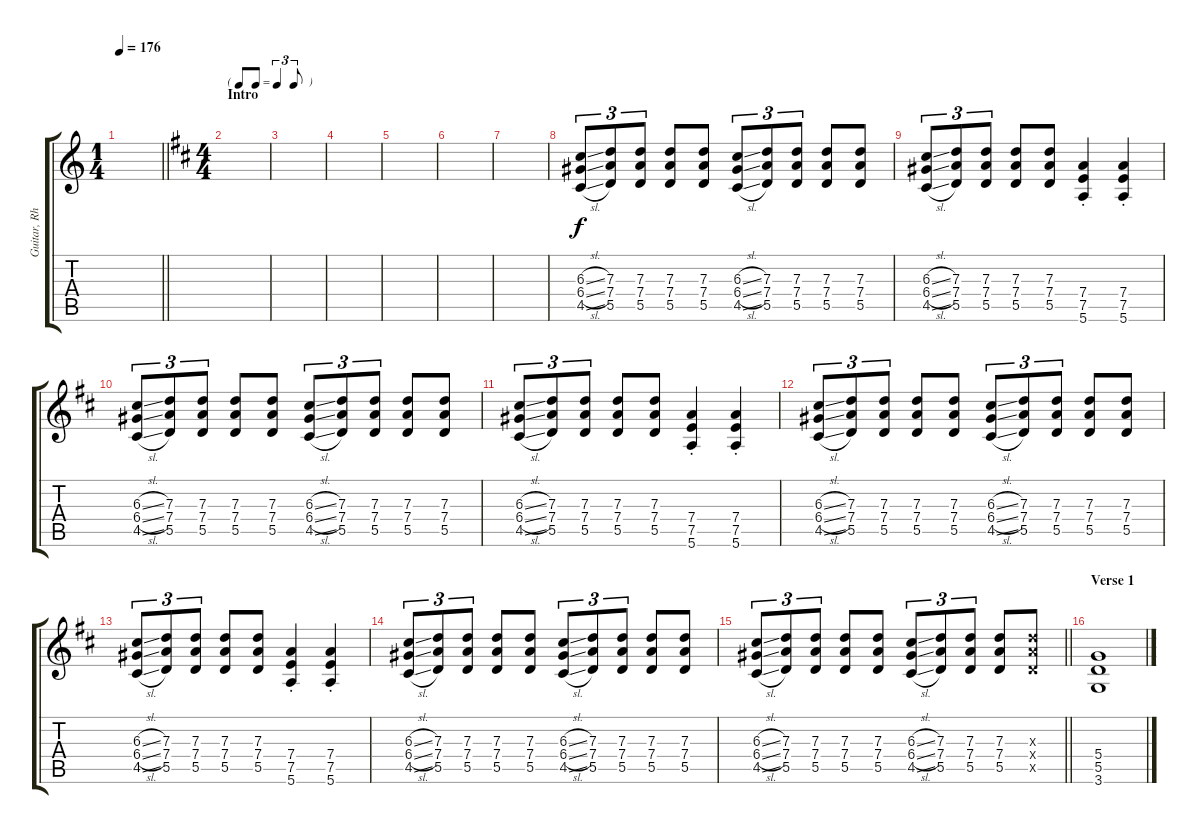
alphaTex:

\track ("Guitar, Rhythm" "Guitar, Rh") {instrument overdrivenguitar}
\staff {score tabs}
\tuning (E4 B3 G3 D3 A2 E2) {hide}
\ts (1 4)
\tempo 176
\clef g2
\barLineRight lightlight
\ks c
|
\ts (4 4)
\tf triplet8th
\section ("" "Intro")
\ks d
|
|
|
|
|
|
(6.3{sl} 6.4{sl} 4.5{sl}).8{tu (3 2)} (7.3 7.4 5.5).8{tu (3 2)} (7.3 7.4 5.5).8{tu (3 2)} (7.3 7.4 5.5).8 (7.3 7.4 5.5).8 (6.3{sl} 6.4{sl} 4.5{sl}).8{tu (3 2)} (7.3 7.4 5.5).8{tu (3 2)} (7.3 7.4 5.5).8{tu (3 2)} (7.3 7.4 5.5).8 (7.3 7.4 5.5).8 |
(6.3{sl} 6.4{sl} 4.5{sl}).8{tu (3 2)} (7.3 7.4 5.5).8{tu (3 2)} (7.3 7.4 5.5).8{tu (3 2)} (7.3 7.4 5.5).8 (7.3 7.4 5.5).8 (7.4{st} 7.5{st} 5.6{st}).4 (7.4{st} 7.5{st} 5.6{st}).4 |
(6.3{sl} 6.4{sl} 4.5{sl}).8{tu (3 2)} (7.3 7.4 5.5).8{tu (3 2)} (7.3 7.4 5.5).8{tu (3 2)} (7.3 7.4 5.5).8 (7.3 7.4 5.5).8 (6.3{sl} 6.4{sl} 4.5{sl}).8{tu (3 2)} (7.3 7.4 5.5).8{tu (3 2)} (7.3 7.4 5.5).8{tu (3 2)} (7.3 7.4 5.5).8 (7.3 7.4 5.5).8 |
(6.3{sl} 6.4{sl} 4.5{sl}).8{tu (3 2)} (7.3 7.4 5.5).8{tu (3 2)} (7.3 7.4 5.5).8{tu (3 2)} (7.3 7.4 5.5).8 (7.3 7.4 5.5).8 (7.4{st} 7.5{st} 5.6{st}).4 (7.4{st} 7.5{st} 5.6{st}).4 |
(6.3{sl} 6.4{sl} 4.5{sl}).8{tu (3 2)} (7.3 7.4 5.5).8{tu (3 2)} (7.3 7.4 5.5).8{tu (3 2)} (7.3 7.4 5.5).8 (7.3 7.4 5.5).8 (6.3{sl} 6.4{sl} 4.5{sl}).8{tu (3 2)} (7.3 7.4 5.5).8{tu (3 2)} (7.3 7.4 5.5).8{tu (3 2)} (7.3 7.4 5.5).8 (7.3 7.4 5.5).8 |
(6.3{sl} 6.4{sl} 4.5{sl}).8{tu (3 2)} (7.3 7.4 5.5).8{tu (3 2)} (7.3 7.4 5.5).8{tu (3 2)} (7.3 7.4 5.5).8 (7.3 7.4 5.5).8 (7.4{st} 7.5{st} 5.6{st}).4 (7.4{st} 7.5{st} 5.6{st}).4 |
(6.3{sl} 6.4{sl} 4.5{sl}).8{tu (3 2)} (7.3 7.4 5.5).8{tu (3 2)} (7.3 7.4 5.5).8{tu (3 2)} (7.3 7.4 5.5).8 (7.3 7.4 5.5).8 (6.3{sl} 6.4{sl} 4.5{sl}).8{tu (3 2)} (7.3 7.4 5.5).8{tu (3 2)} (7.3 7.4 5.5).8{tu (3 2)} (7.3 7.4 5.5).8 (7.3 7.4 5.5).8 |
\barLineRight lightlight
(6.3{sl} 6.4{sl} 4.5{sl}).8{tu (3 2)} (7.3 7.4 5.5).8{tu (3 2)} (7.3 7.4 5.5).8{tu (3 2)} (7.3 7.4 5.5).8 (7.3 7.4 5.5).8 (6.3{sl} 6.4{sl} 4.5{sl}).8{tu (3 2)} (7.3 7.4 5.5).8{tu (3 2)} (7.3 7.4 5.5).8{tu (3 2)} (7.3 7.4 5.5).8 (7.3{x} 7.4{x} 5.5{x}).8 |
\section ("" "Verse 1")
(5.4 5.5 3.6).1
